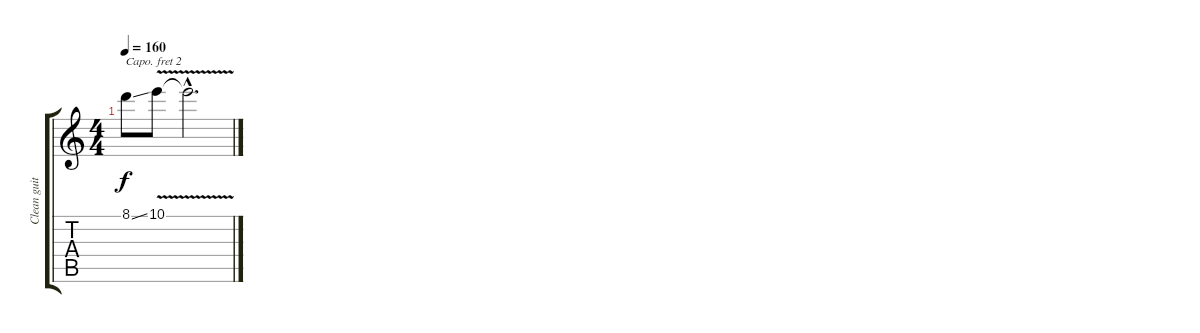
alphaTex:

\track ("Clean guitar" "Clean guit") {instrument electricguitarjazz}
\staff {score tabs}
\capo 2
\tuning (E4 B3 G3 D3 A2 E2) {hide}
\ts (4 4)
\tempo 160
\clef g2
\ks c
8.1{ss}.8{dy f} 10.1{v}.8 10.1{hac t}.2{d}
